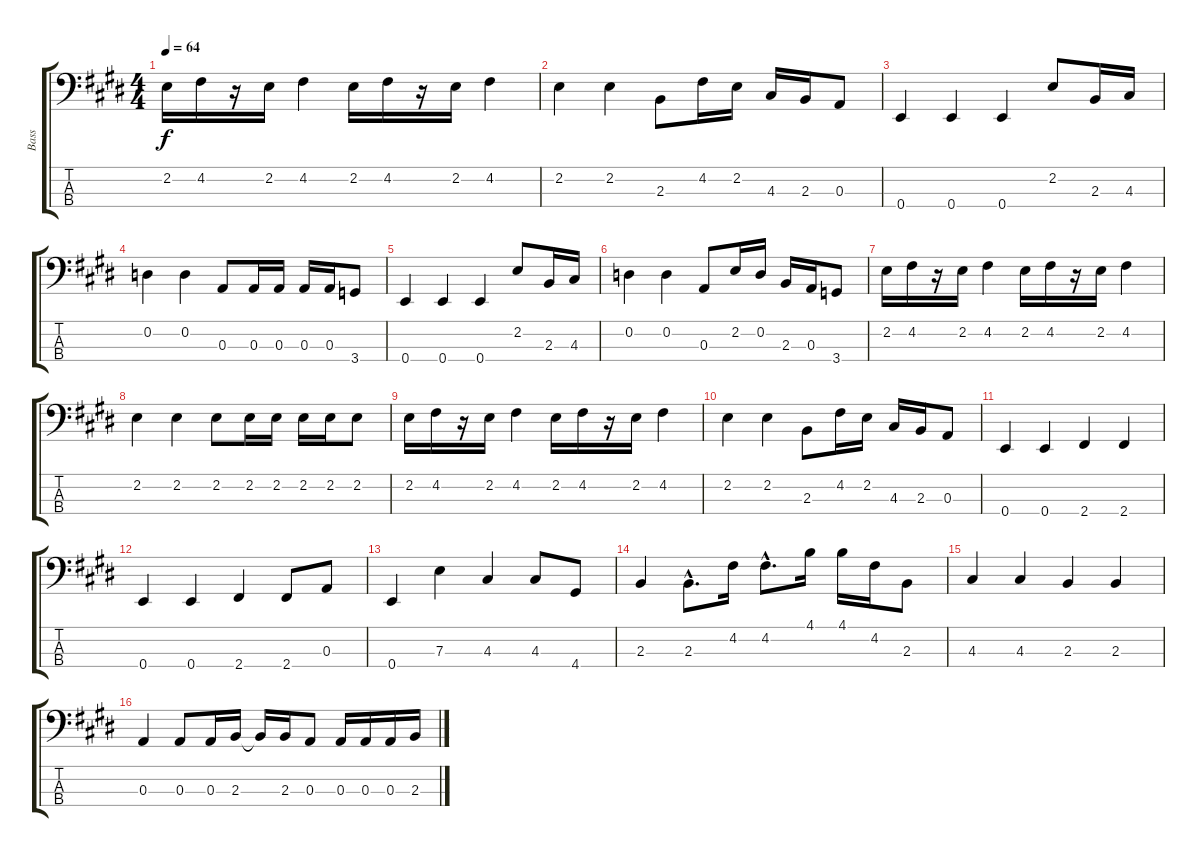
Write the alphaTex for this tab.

\track ("Bass" "Bass") {instrument electricbassfinger}
\staff {score tabs}
\tuning (G2 D2 A1 E1) {hide}
\ts (4 4)
\tempo 64
\clef f4
\ks e
2.2.16{dy f} 4.2.16 r.16 2.2.16 4.2.4 2.2.16 4.2.16 r.16 2.2.16 4.2.4 |
2.2.4 2.2.4 2.3.8 4.2.16 2.2.16 4.3.16 2.3.16 0.3.8 |
0.4.4 0.4.4 0.4.4 2.2.8 2.3.16 4.3.16 |
0.2.4 0.2.4 0.3.8 0.3.16 0.3.16 0.3.16 0.3.16 3.4.8 |
0.4.4 0.4.4 0.4.4 2.2.8 2.3.16 4.3.16 |
0.2.4 0.2.4 0.3.8 2.2.16 0.2.16 2.3.16 0.3.16 3.4.8 |
2.2.16 4.2.16 r.16 2.2.16 4.2.4 2.2.16 4.2.16 r.16 2.2.16 4.2.4 |
2.2.4 2.2.4 2.2.8 2.2.16 2.2.16 2.2.16 2.2.16 2.2.8 |
2.2.16 4.2.16 r.16 2.2.16 4.2.4 2.2.16 4.2.16 r.16 2.2.16 4.2.4 |
2.2.4 2.2.4 2.3.8 4.2.16 2.2.16 4.3.16 2.3.16 0.3.8 |
0.4.4 0.4.4 2.4.4 2.4.4 |
0.4.4 0.4.4 2.4.4 2.4.8 0.3.8 |
0.4.4 7.3.4 4.3.4 4.3.8 4.4.8 |
2.3.4 2.3{hac}.8{d} 4.2.16 4.2{hac}.8{d} 4.1.16 4.1.16 4.2.16 2.3.8 |
4.3.4 4.3.4 2.3.4 2.3.4 |
0.3.4 0.3.8 0.3.16 2.3.16 2.3{t}.16 2.3.16 0.3.8 0.3.16 0.3.16 0.3.16 2.3.16
